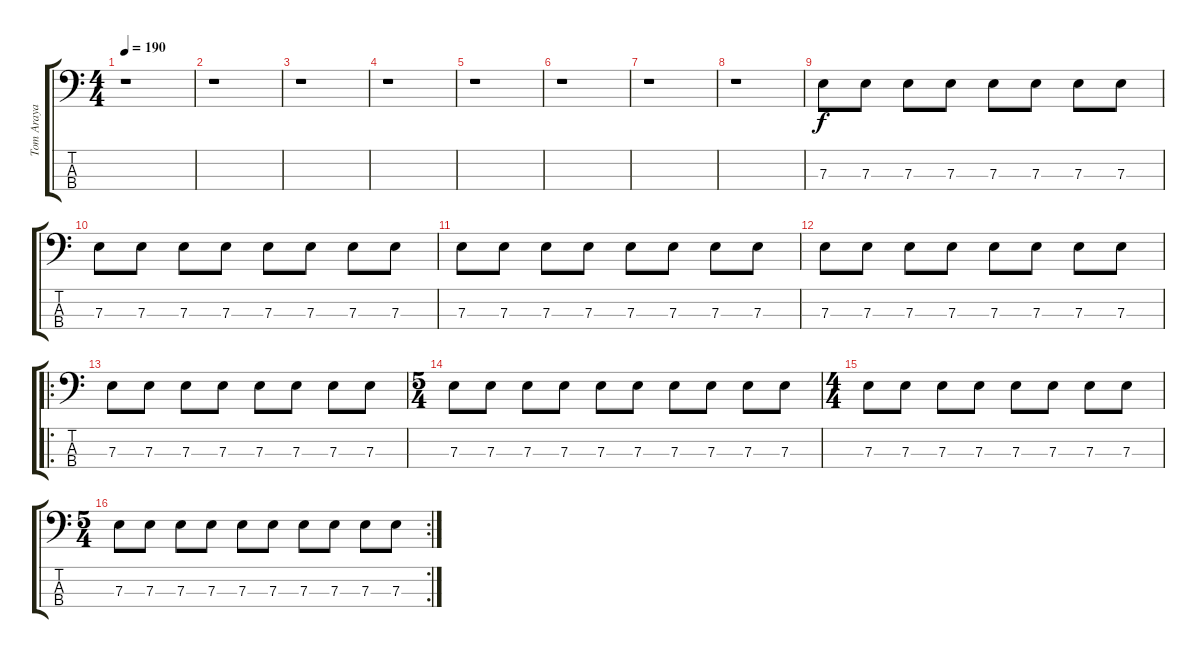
\track ("Tom Araya" "Tom Araya") {instrument electricbasspick}
\staff {score tabs}
\tuning (G2 D2 A1 E1) {hide}
\ts (4 4)
\tempo 190
\clef f4
\ks c
r.1{dy f instrument electricbasspick} |
r.1 |
r.1 |
r.1 |
r.1 |
r.1 |
r.1 |
r.1 |
7.3.8 7.3.8 7.3.8 7.3.8 7.3.8 7.3.8 7.3.8 7.3.8 |
7.3.8 7.3.8 7.3.8 7.3.8 7.3.8 7.3.8 7.3.8 7.3.8 |
7.3.8 7.3.8 7.3.8 7.3.8 7.3.8 7.3.8 7.3.8 7.3.8 |
7.3.8 7.3.8 7.3.8 7.3.8 7.3.8 7.3.8 7.3.8 7.3.8 |
\ro
7.3.8 7.3.8 7.3.8 7.3.8 7.3.8 7.3.8 7.3.8 7.3.8 |
\ts (5 4)
7.3.8 7.3.8 7.3.8 7.3.8 7.3.8 7.3.8 7.3.8 7.3.8 7.3.8 7.3.8 |
\ts (4 4)
7.3.8 7.3.8 7.3.8 7.3.8 7.3.8 7.3.8 7.3.8 7.3.8 |
\rc 2
\ts (5 4)
7.3.8 7.3.8 7.3.8 7.3.8 7.3.8 7.3.8 7.3.8 7.3.8 7.3.8 7.3.8
